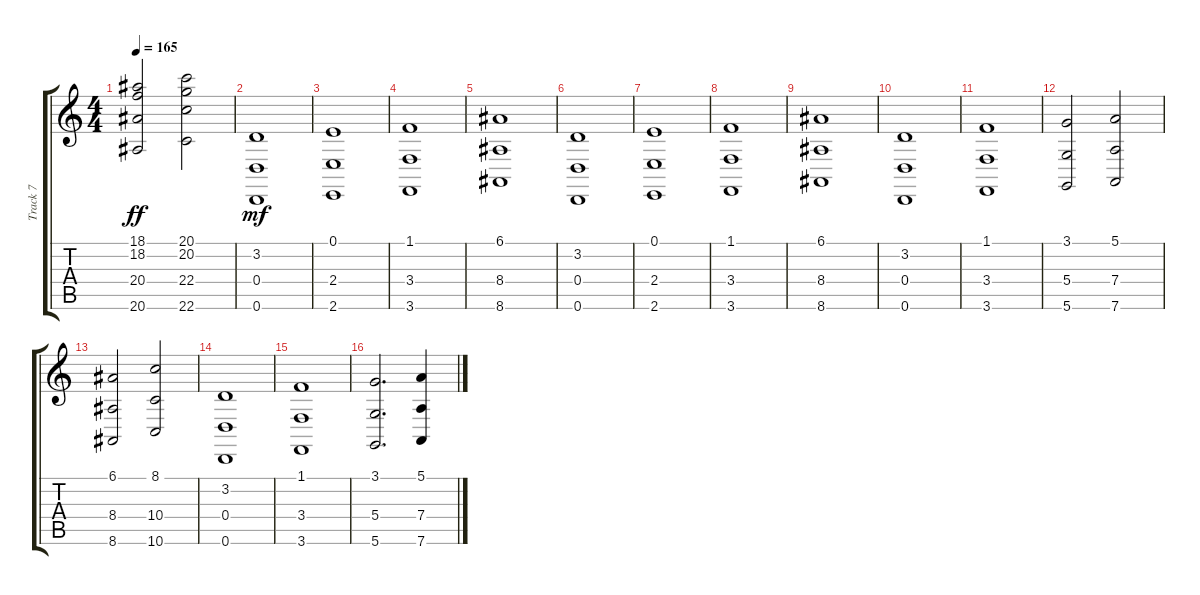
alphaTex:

\track ("Track 7" "Track 7") {instrument brasssection}
\staff {score tabs}
\tuning (E4 B3 G3 D3 A2 D2) {hide}
\ts (4 4)
\tempo 165
\clef g2
\ks c
(18.1 18.2 20.4 20.6).2{dy ff} (20.1 20.2 22.4 22.6).2 |
(3.2 0.4 0.6).1{dy mf} |
(0.1 2.4 2.6).1 |
(1.1 3.4 3.6).1 |
(6.1 8.4 8.6).1 |
(3.2 0.4 0.6).1 |
(0.1 2.4 2.6).1 |
(1.1 3.4 3.6).1 |
(6.1 8.4 8.6).1 |
(3.2 0.4 0.6).1 |
(1.1 3.4 3.6).1 |
(3.1 5.4 5.6).2 (5.1 7.4 7.6).2 |
(6.1 8.4 8.6).2 (8.1 10.4 10.6).2 |
(3.2 0.4 0.6).1 |
(1.1 3.4 3.6).1 |
(3.1 5.4 5.6).2{d} (5.1 7.4 7.6).4
